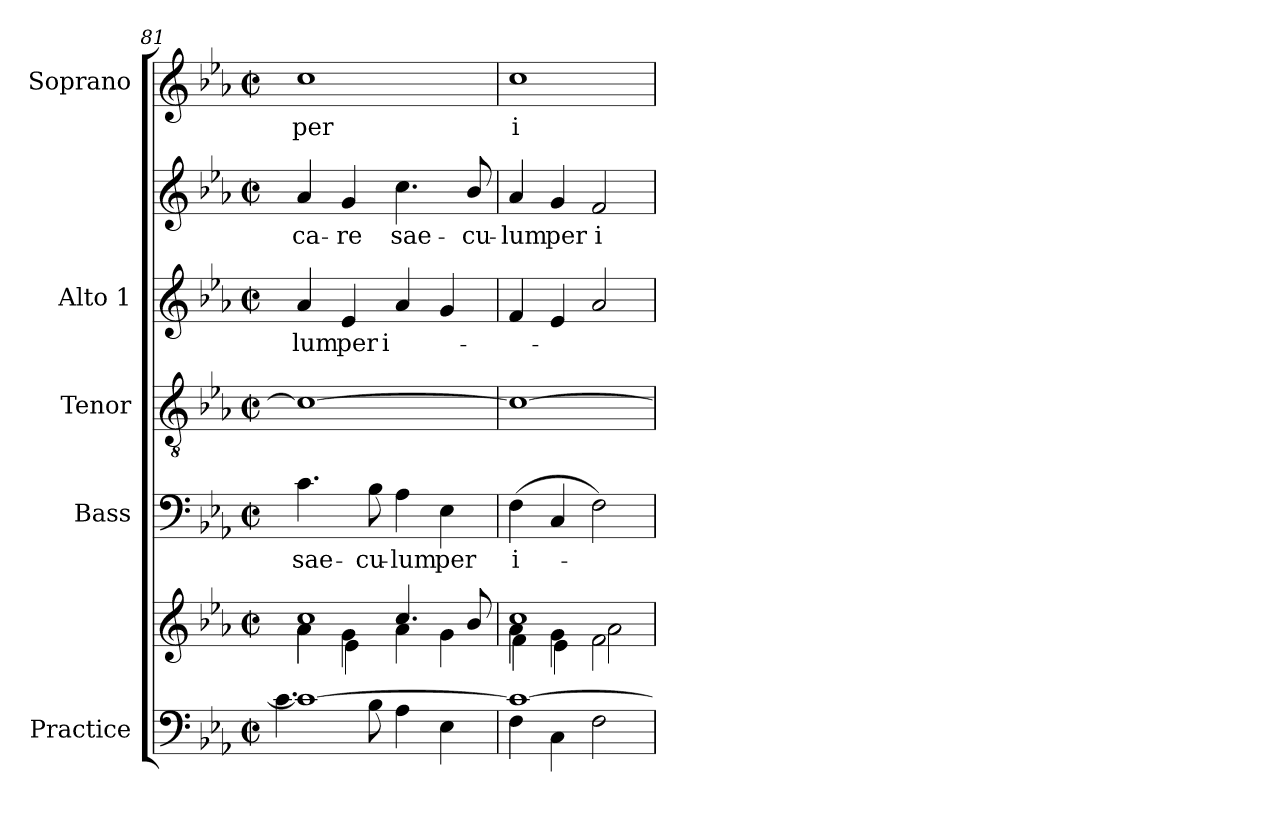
**kern	**kern	**kern	**text	**kern	**kern	**text	**kern	**text	**kern	**text
*part5	*part5	*part4	*part4	*part3	*part2	*part2	*part2	*part2	*part1	*part1
*staff7	*staff6	*staff5	*staff5	*staff4	*staff3	*staff3	*staff2	*staff2	*staff1	*staff1
*I"Practice	*	*I"Bass	*	*I"Tenor	*I"Alto 1	*	*	*	*I"Soprano	*
*	*	*I'B	*	*I'T	*I'A	*	*	*	*I'S	*
!!LO:LB:g=z
*clefF4	*clefG2	*clefF4	*	*clefGv2	*clefG2	*	*clefG2	*	*clefG2	*
*k[b-e-a-]	*k[b-e-a-]	*k[b-e-a-]	*	*k[b-e-a-]	*k[b-e-a-]	*	*k[b-e-a-]	*	*k[b-e-a-]	*
*E-:	*E-:	*E-:	*	*E-:	*E-:	*	*E-:	*	*E-:	*
*M2/2	*M2/2	*M2/2	*	*M2/2	*M2/2	*	*M2/2	*	*M2/2	*
*met(c|)	*met(c|)	*met(c|)	*	*met(c|)	*met(c|)	*	*met(c|)	*	*met(c|)	*
=81	=81	=81	=81	=81	=81	=81	=81	=81	=81	=81
*^	*^	*	*	*	*	*	*	*	*	*
*	*	*	*^	*	*	*	*	*	*	*	*	*
!	!	!	!	!	!	!LO:LY:b	!	!	!LO:LY:b	!	!LO:LY:b	!	!LO:LY:b
1c/_	4.c\	1cc/	4a-\	4a-\	4.c	sae-	1c_	4a-	-lum	4a-	-ca-	1cc	per
!	!	!	!	!	!	!	!	!	!LO:LY:b	!	!LO:LY:b	!	!
.	.	.	4g\	4e-\	.	.	.	4e-	per	4g	-re	.	.
!	!	!	!	!	!	!LO:LY:b	!	!	!	!	!	!	!
.	8B-\	.	.	.	8B-	-cu-	.	.	.	.	.	.	.
!	!	!	!	!	!	!LO:LY:b	!	!	!LO:LY:b	!	!LO:LY:b	!	!
.	4A-\	.	4.cc/	4a-\	4A-	-lum	.	4a-	i-	4.cc	sae-	.	.
!	!	!	!	!	!	!LO:LY:b	!	!	!	!	!	!	!
.	4E-\	.	.	4g\	4E-	per	.	4g	.	.	.	.	.
!	!	!	!	!	!	!	!	!	!	!	!LO:LY:b	!	!
.	.	.	8b-/	.	.	.	.	.	.	8b-/	-cu-	.	.
=82	=82	=82	=82	=82	=82	=82	=82	=82	=82	=82	=82	=82	=82
!	!	!	!	!	!	!LO:LY:b	!	!	!	!	!LO:LY:b	!	!LO:LY:b
1c/_	4F\	1cc/	4a-\	4f\	(>4F	i-	1c_	4f	.	4a-	lum	1cc	i-
!	!	!	!	!	!	!	!	!	!	!	!LO:LY:b	!	!
.	4C\	.	4g\	4e-\	4C	.	.	4e-	.	4g	per	.	.
!	!	!	!	!	!	!	!	!	!	!	!LO:LY:b	!	!
.	2F\	.	2f\	2a-\	2F)	.	.	2a-	.	2f	i-	.	.
*v	*v	*	*	*	*	*	*	*	*	*	*	*	*
*	*v	*v	*v	*	*	*	*	*	*	*	*	*
=	=	=	=	=	=	=	=	=	=	=
*-	*-	*-	*-	*-	*-	*-	*-	*-	*-	*-
